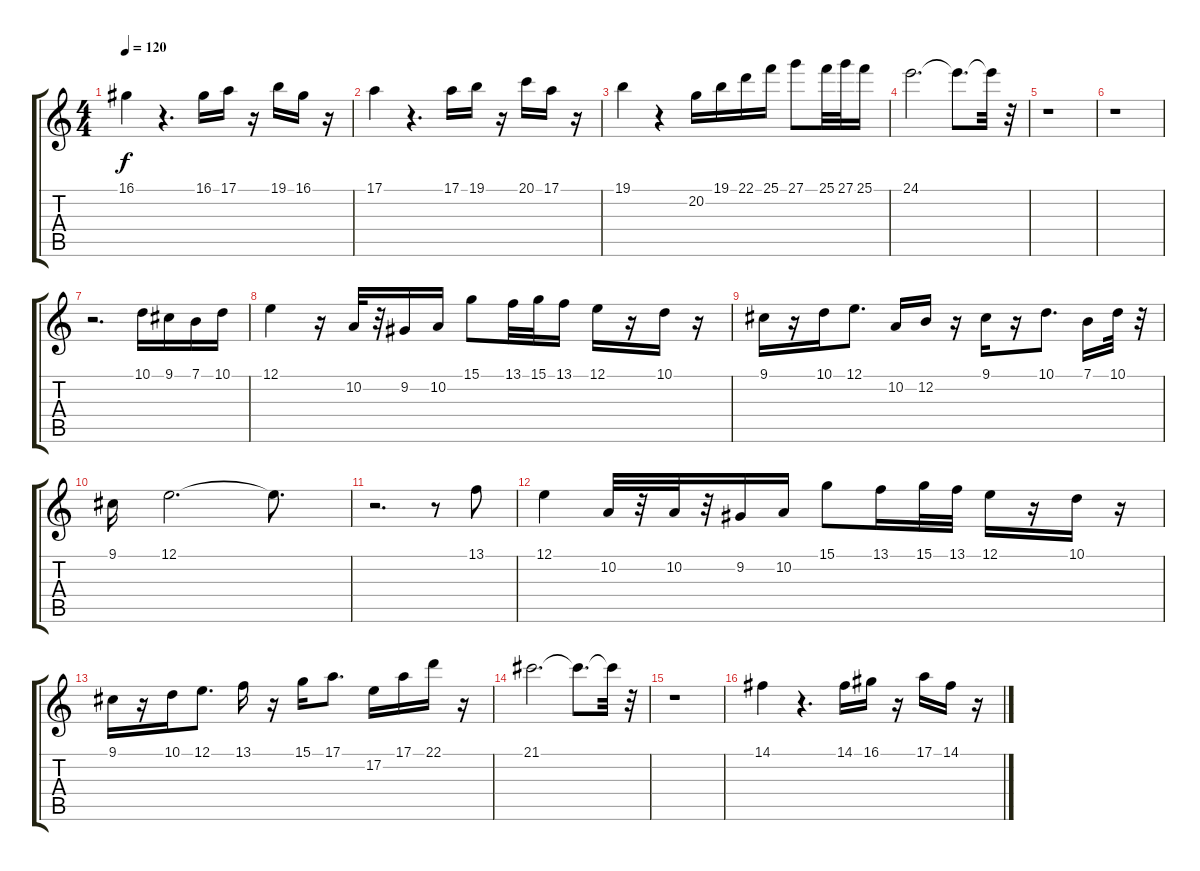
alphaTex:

\track "" {instrument lead2sawtooth}
\staff {score tabs}
\tuning (E4 B3 G3 D3 A2 E2) {hide}
\ts (4 4)
\tempo 120
\clef g2
\ks c
16.1.4{dy f} r.4{d} 16.1.16 17.1.16 r.16 19.1.16 16.1.16 r.16 |
17.1.4 r.4{d} 17.1.16 19.1.16 r.16 20.1.16 17.1.16 r.16 |
19.1.4 r.4 20.2.16 19.1.16 22.1.16 25.1.16 27.1.8 25.1.32 27.1.32 25.1.16 |
24.1.2{d} 24.1{t}.8{d} 24.1{t}.32 r.32 |
r.1 |
r.1 |
r.2{d} 10.1.16 9.1.16 7.1.16 10.1.16 |
12.1.4 r.16 10.2.32 r.32 9.2.16 10.2.16 15.1.8 13.1.32 15.1.32 13.1.16 12.1.16 r.16 10.1.16 r.16 |
9.1.16 r.16 10.1.16 12.1.8{d} 10.2.16 12.2.16 r.16 9.1.16 r.16 10.1.8{d} 7.1.16 10.1.32 r.32 |
9.1.16 12.1.2{d} 12.1{t}.8{d} |
r.2{d} r.8 13.1.8 |
12.1.4 10.2.32 r.32 10.2.32 r.32 9.2.16 10.2.16 15.1.8 13.1.16 15.1.32 13.1.32 12.1.16 r.16 10.1.16 r.16 |
9.1.16 r.16 10.1.16 12.1.8{d} 13.1.16 r.16 15.1.16 17.1.8{d} 17.2.16 17.1.16 22.1.16 r.16 |
21.1.2{d} 21.1{t}.8{d} 21.1{t}.32 r.32 |
r.1 |
14.1.4 r.4{d} 14.1.16 16.1.16 r.16 17.1.16 14.1.16 r.16
